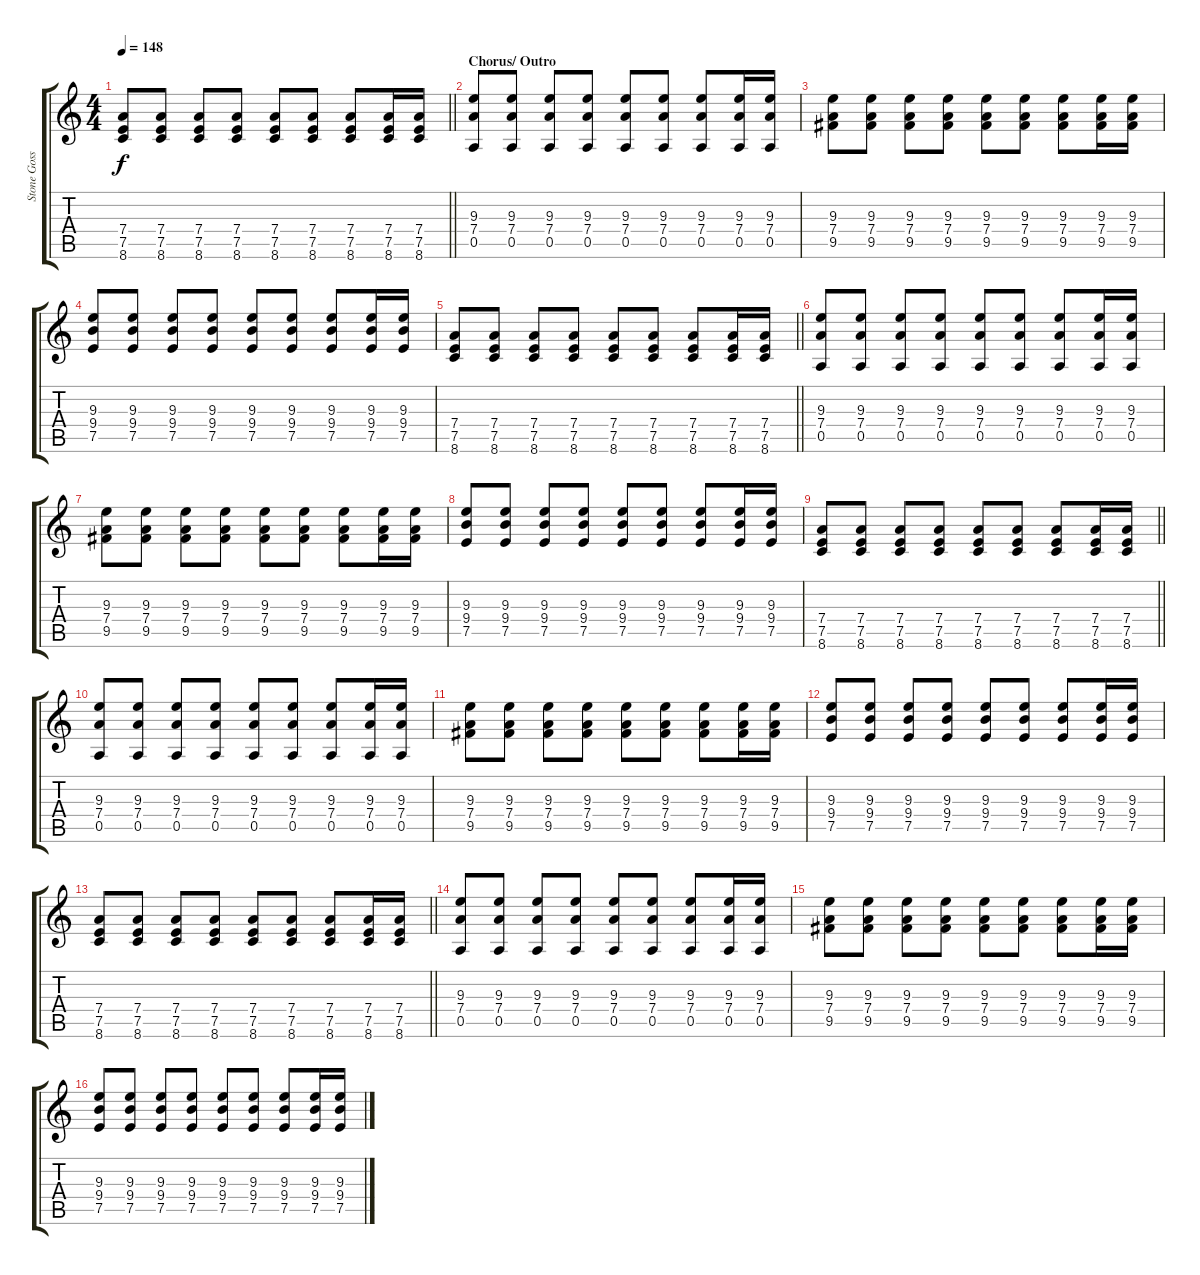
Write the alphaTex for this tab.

\track ("Stone Gossard" "Stone Goss") {instrument overdrivenguitar}
\staff {score tabs}
\tuning (E4 B3 G3 D3 A2 E2) {hide}
\ts (4 4)
\tempo 148
\clef g2
\barLineRight lightlight
\ks c
(7.4 7.5 8.6).8{dy f} (7.4 7.5 8.6).8 (7.4 7.5 8.6).8 (7.4 7.5 8.6).8 (7.4 7.5 8.6).8 (7.4 7.5 8.6).8 (7.4 7.5 8.6).8 (7.4 7.5 8.6).16 (7.4 7.5 8.6).16 |
\section ("" "Chorus/ Outro")
(9.3 7.4 0.5).8 (9.3 7.4 0.5).8 (9.3 7.4 0.5).8 (9.3 7.4 0.5).8 (9.3 7.4 0.5).8 (9.3 7.4 0.5).8 (9.3 7.4 0.5).8 (9.3 7.4 0.5).16 (9.3 7.4 0.5).16 |
(9.3 7.4 9.5).8 (9.3 7.4 9.5).8 (9.3 7.4 9.5).8 (9.3 7.4 9.5).8 (9.3 7.4 9.5).8 (9.3 7.4 9.5).8 (9.3 7.4 9.5).8 (9.3 7.4 9.5).16 (9.3 7.4 9.5).16 |
(9.3 9.4 7.5).8 (9.3 9.4 7.5).8 (9.3 9.4 7.5).8 (9.3 9.4 7.5).8 (9.3 9.4 7.5).8 (9.3 9.4 7.5).8 (9.3 9.4 7.5).8 (9.3 9.4 7.5).16 (9.3 9.4 7.5).16 |
\barLineRight lightlight
(7.4 7.5 8.6).8 (7.4 7.5 8.6).8 (7.4 7.5 8.6).8 (7.4 7.5 8.6).8 (7.4 7.5 8.6).8 (7.4 7.5 8.6).8 (7.4 7.5 8.6).8 (7.4 7.5 8.6).16 (7.4 7.5 8.6).16 |
(9.3 7.4 0.5).8 (9.3 7.4 0.5).8 (9.3 7.4 0.5).8 (9.3 7.4 0.5).8 (9.3 7.4 0.5).8 (9.3 7.4 0.5).8 (9.3 7.4 0.5).8 (9.3 7.4 0.5).16 (9.3 7.4 0.5).16 |
(9.3 7.4 9.5).8 (9.3 7.4 9.5).8 (9.3 7.4 9.5).8 (9.3 7.4 9.5).8 (9.3 7.4 9.5).8 (9.3 7.4 9.5).8 (9.3 7.4 9.5).8 (9.3 7.4 9.5).16 (9.3 7.4 9.5).16 |
(9.3 9.4 7.5).8 (9.3 9.4 7.5).8 (9.3 9.4 7.5).8 (9.3 9.4 7.5).8 (9.3 9.4 7.5).8 (9.3 9.4 7.5).8 (9.3 9.4 7.5).8 (9.3 9.4 7.5).16 (9.3 9.4 7.5).16 |
\barLineRight lightlight
(7.4 7.5 8.6).8 (7.4 7.5 8.6).8 (7.4 7.5 8.6).8 (7.4 7.5 8.6).8 (7.4 7.5 8.6).8 (7.4 7.5 8.6).8 (7.4 7.5 8.6).8 (7.4 7.5 8.6).16 (7.4 7.5 8.6).16 |
(9.3 7.4 0.5).8 (9.3 7.4 0.5).8 (9.3 7.4 0.5).8 (9.3 7.4 0.5).8 (9.3 7.4 0.5).8 (9.3 7.4 0.5).8 (9.3 7.4 0.5).8 (9.3 7.4 0.5).16 (9.3 7.4 0.5).16 |
(9.3 7.4 9.5).8 (9.3 7.4 9.5).8 (9.3 7.4 9.5).8 (9.3 7.4 9.5).8 (9.3 7.4 9.5).8 (9.3 7.4 9.5).8 (9.3 7.4 9.5).8 (9.3 7.4 9.5).16 (9.3 7.4 9.5).16 |
(9.3 9.4 7.5).8 (9.3 9.4 7.5).8 (9.3 9.4 7.5).8 (9.3 9.4 7.5).8 (9.3 9.4 7.5).8 (9.3 9.4 7.5).8 (9.3 9.4 7.5).8 (9.3 9.4 7.5).16 (9.3 9.4 7.5).16 |
\barLineRight lightlight
(7.4 7.5 8.6).8 (7.4 7.5 8.6).8 (7.4 7.5 8.6).8 (7.4 7.5 8.6).8 (7.4 7.5 8.6).8 (7.4 7.5 8.6).8 (7.4 7.5 8.6).8 (7.4 7.5 8.6).16 (7.4 7.5 8.6).16 |
(9.3 7.4 0.5).8 (9.3 7.4 0.5).8 (9.3 7.4 0.5).8 (9.3 7.4 0.5).8 (9.3 7.4 0.5).8 (9.3 7.4 0.5).8 (9.3 7.4 0.5).8 (9.3 7.4 0.5).16 (9.3 7.4 0.5).16 |
(9.3 7.4 9.5).8 (9.3 7.4 9.5).8 (9.3 7.4 9.5).8 (9.3 7.4 9.5).8 (9.3 7.4 9.5).8 (9.3 7.4 9.5).8 (9.3 7.4 9.5).8 (9.3 7.4 9.5).16 (9.3 7.4 9.5).16 |
(9.3 9.4 7.5).8 (9.3 9.4 7.5).8 (9.3 9.4 7.5).8 (9.3 9.4 7.5).8 (9.3 9.4 7.5).8 (9.3 9.4 7.5).8 (9.3 9.4 7.5).8 (9.3 9.4 7.5).16 (9.3 9.4 7.5).16
